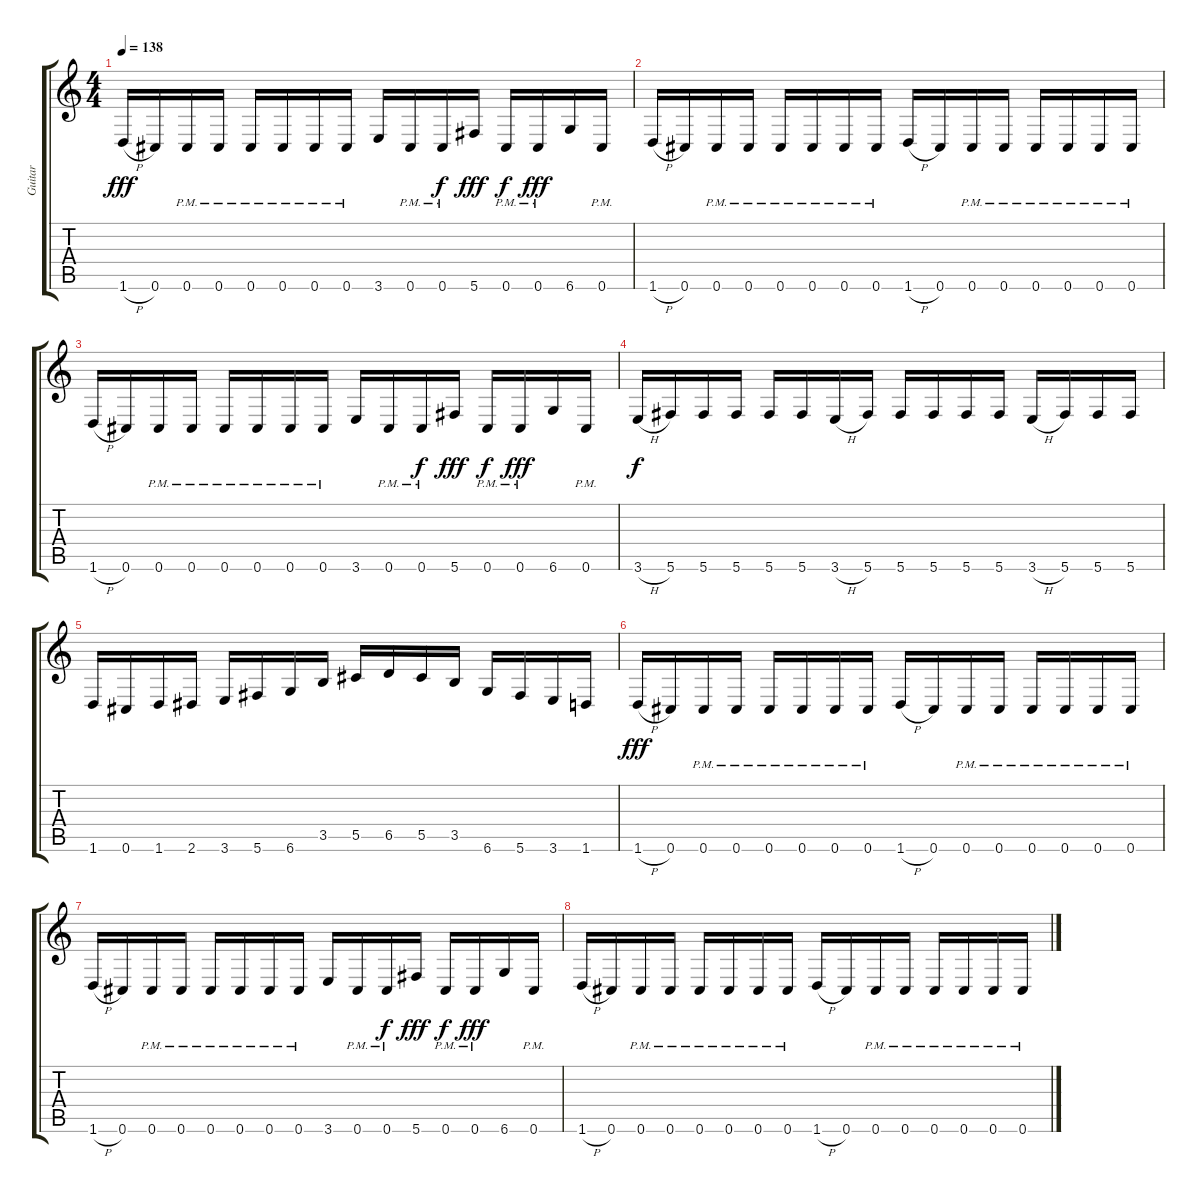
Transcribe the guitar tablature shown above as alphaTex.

\track ("Guitar" "Guitar") {instrument overdrivenguitar}
\staff {score tabs}
\tuning (Eb4 Bb3 Gb3 Db3 Ab2 Db2) {hide}
\ts (4 4)
\tempo 138
\clef g2
\ks c
1.6{h}.16{dy fff} 0.6.16 0.6{pm}.16 0.6{pm}.16 0.6{pm}.16 0.6{pm}.16 0.6{pm}.16 0.6{pm}.16 3.6.16 0.6{pm}.16 0.6{pm}.16{dy f} 5.6.16{dy fff} 0.6{pm}.16{dy f} 0.6{pm}.16{dy fff} 6.6.16 0.6{pm}.16 |
1.6{h}.16 0.6.16 0.6{pm}.16 0.6{pm}.16 0.6{pm}.16 0.6{pm}.16 0.6{pm}.16 0.6{pm}.16 1.6{h}.16 0.6.16 0.6{pm}.16 0.6{pm}.16 0.6{pm}.16 0.6{pm}.16 0.6{pm}.16 0.6{pm}.16 |
1.6{h}.16 0.6.16 0.6{pm}.16 0.6{pm}.16 0.6{pm}.16 0.6{pm}.16 0.6{pm}.16 0.6{pm}.16 3.6.16 0.6{pm}.16 0.6{pm}.16{dy f} 5.6.16{dy fff} 0.6{pm}.16{dy f} 0.6{pm}.16{dy fff} 6.6.16 0.6{pm}.16 |
3.6{h}.16{dy f} 5.6.16 5.6.16 5.6.16 5.6.16 5.6.16 3.6{h}.16 5.6.16 5.6.16 5.6.16 5.6.16 5.6.16 3.6{h}.16 5.6.16 5.6.16 5.6.16 |
1.6.16 0.6.16 1.6.16 2.6.16 3.6.16 5.6.16 6.6.16 3.5.16 5.5.16 6.5.16 5.5.16 3.5.16 6.6.16 5.6.16 3.6.16 1.6.16 |
1.6{h}.16{dy fff} 0.6.16 0.6{pm}.16 0.6{pm}.16 0.6{pm}.16 0.6{pm}.16 0.6{pm}.16 0.6{pm}.16 1.6{h}.16 0.6.16 0.6{pm}.16 0.6{pm}.16 0.6{pm}.16 0.6{pm}.16 0.6{pm}.16 0.6{pm}.16 |
1.6{h}.16 0.6.16 0.6{pm}.16 0.6{pm}.16 0.6{pm}.16 0.6{pm}.16 0.6{pm}.16 0.6{pm}.16 3.6.16 0.6{pm}.16 0.6{pm}.16{dy f} 5.6.16{dy fff} 0.6{pm}.16{dy f} 0.6{pm}.16{dy fff} 6.6.16 0.6{pm}.16 |
1.6{h}.16 0.6.16 0.6{pm}.16 0.6{pm}.16 0.6{pm}.16 0.6{pm}.16 0.6{pm}.16 0.6{pm}.16 1.6{h}.16 0.6.16 0.6{pm}.16 0.6{pm}.16 0.6{pm}.16 0.6{pm}.16 0.6{pm}.16 0.6{pm}.16
